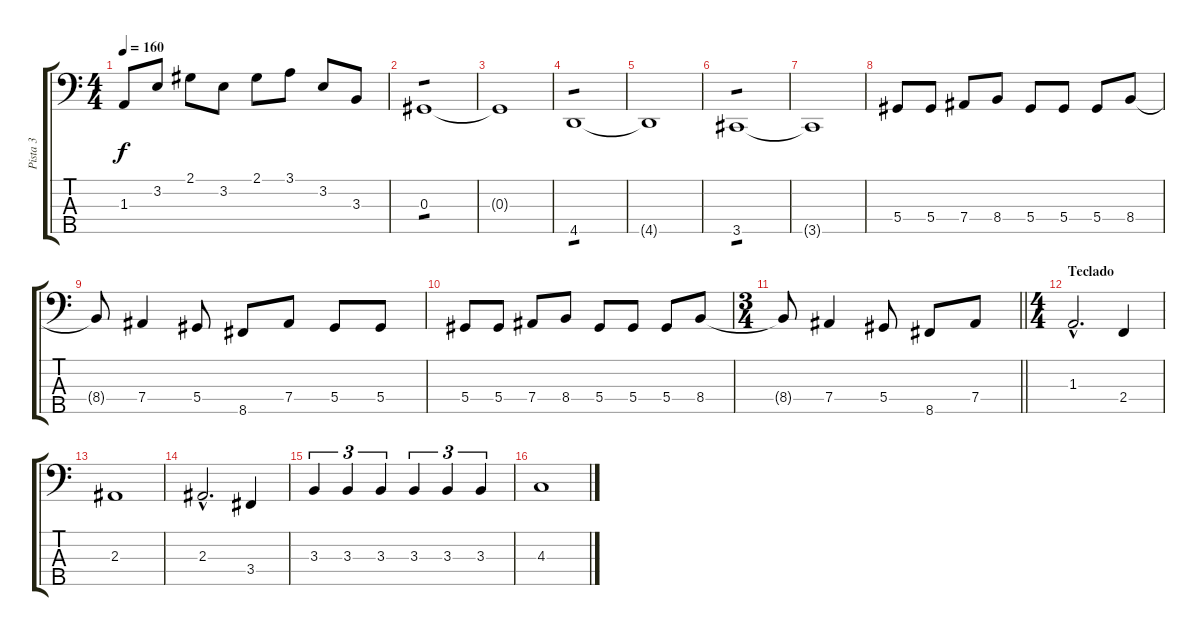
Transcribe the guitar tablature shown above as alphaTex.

\track ("Pista 3" "Pista 3") {instrument electricbassfinger}
\staff {score tabs}
\tuning (Gb2 Db2 Ab1 Eb1 Bb0) {hide}
\ts (4 4)
\tempo 160
\clef f4
\ks c
1.3.8{dy f} 3.2.8 2.1.8 3.2.8 2.1.8 3.1.8 3.2.8 3.3.8 |
0.3.1{tp 1} |
0.3{t}.1 |
4.5.1{tp 1} |
4.5{t}.1 |
3.5.1{tp 1} |
3.5{t}.1 |
5.4.8 5.4.8 7.4.8 8.4.8 5.4.8 5.4.8 5.4.8 8.4.8 |
8.4{t}.8 7.4.4 5.4.8 8.5.8 7.4.8 5.4.8 5.4.8 |
5.4.8 5.4.8 7.4.8 8.4.8 5.4.8 5.4.8 5.4.8 8.4.8 |
\ts (3 4)
\barLineRight lightlight
8.4{t}.8 7.4.4 5.4.8 8.5.8 7.4.8 |
\ts (4 4)
\section ("" "Teclado")
1.3{hac}.2{d} 2.4.4 |
2.3.1 |
2.3{hac}.2{d} 3.4.4 |
3.3.4{tu (3 2)} 3.3.4{tu (3 2)} 3.3.4{tu (3 2)} 3.3.4{tu (3 2)} 3.3.4{tu (3 2)} 3.3.4{tu (3 2)} |
4.3.1
